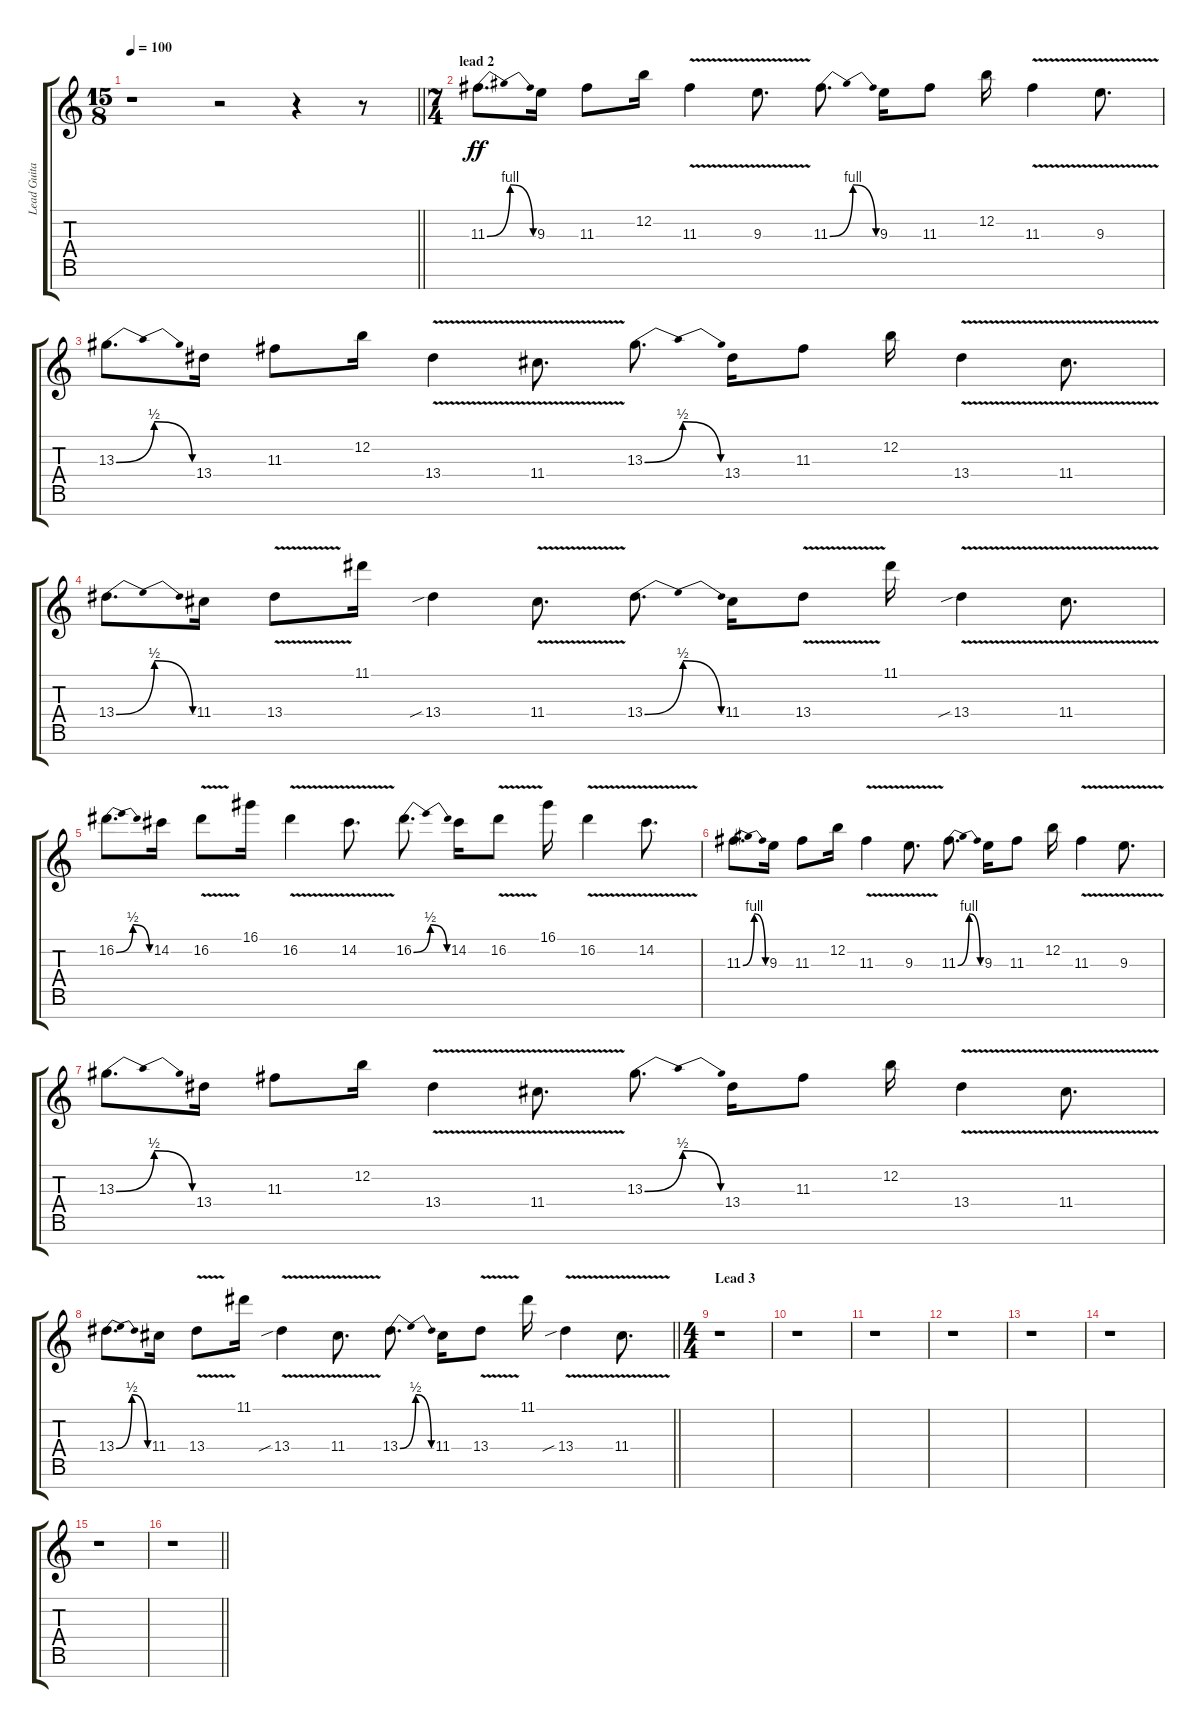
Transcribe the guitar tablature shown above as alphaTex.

\track ("Lead Guitar" "Lead Guita") {instrument overdrivenguitar}
\staff {score tabs}
\tuning (E4 B3 G3 D3 A2 E2 B1) {hide}
\ts (15 8)
\tempo 100
\clef g2
\barLineRight lightlight
\ks c
r.1{dy ff} r.2 r.4 r.8 |
\ts (7 4)
\section ("" "lead 2")
11.3{be (bendrelease 0 0 30 4 30 4 60 0)}.8{d volume 16} 9.3.16 11.3.8 12.2.16 11.3{v}.4 9.3{v}.8{d} 11.3{be (bendrelease 0 0 30 4 30 4 60 0)}.8{d} 9.3.16 11.3.8 12.2.16 11.3{v}.4 9.3{v}.8{d} |
13.3{be (bendrelease 0 0 30 2 30 2 60 0)}.8{d} 13.4.16 11.3.8 12.2.16 13.4{v}.4 11.4{v}.8{d} 13.3{be (bendrelease 0 0 30 2 30 2 60 0)}.8{d} 13.4.16 11.3.8 12.2.16 13.4{v}.4 11.4{v}.8{d} |
13.4{be (bendrelease 0 0 30 2 30 2 60 0)}.8{d} 11.4.16 13.4{v}.8 11.1.16 13.4{sib}.4 11.4{v}.8{d} 13.4{be (bendrelease 0 0 30 2 30 2 60 0)}.8{d} 11.4.16 13.4{v}.8 11.1.16 13.4{v sib}.4 11.4{v}.8{d} |
16.2{be (bendrelease 0 0 30 2 30 2 60 0)}.8{d} 14.2.16 16.2{v}.8 16.1.16 16.2{v}.4 14.2{v}.8{d} 16.2{be (bendrelease 0 0 30 2 30 2 60 0)}.8{d} 14.2.16 16.2{v}.8 16.1.16 16.2{v}.4 14.2{v}.8{d} |
11.3{be (bendrelease 0 0 30 4 30 4 60 0)}.8{d} 9.3.16 11.3.8 12.2.16 11.3{v}.4 9.3{v}.8{d} 11.3{be (bendrelease 0 0 30 4 30 4 60 0)}.8{d} 9.3.16 11.3.8 12.2.16 11.3{v}.4 9.3{v}.8{d} |
13.3{be (bendrelease 0 0 30 2 30 2 60 0)}.8{d} 13.4.16 11.3.8 12.2.16 13.4{v}.4 11.4{v}.8{d} 13.3{be (bendrelease 0 0 30 2 30 2 60 0)}.8{d} 13.4.16 11.3.8 12.2.16 13.4{v}.4 11.4{v}.8{d} |
\barLineRight lightlight
13.4{be (bendrelease 0 0 30 2 30 2 60 0)}.8{d} 11.4.16 13.4{v}.8 11.1.16 13.4{v sib}.4 11.4{v}.8{d} 13.4{be (bendrelease 0 0 30 2 30 2 60 0)}.8{d} 11.4.16 13.4{v}.8 11.1.16 13.4{v sib}.4 11.4{v}.8{d} |
\ts (4 4)
\section ("" "Lead 3")
r.1 |
r.1 |
r.1 |
r.1 |
r.1 |
r.1 |
r.1 |
\barLineRight lightlight
r.1
